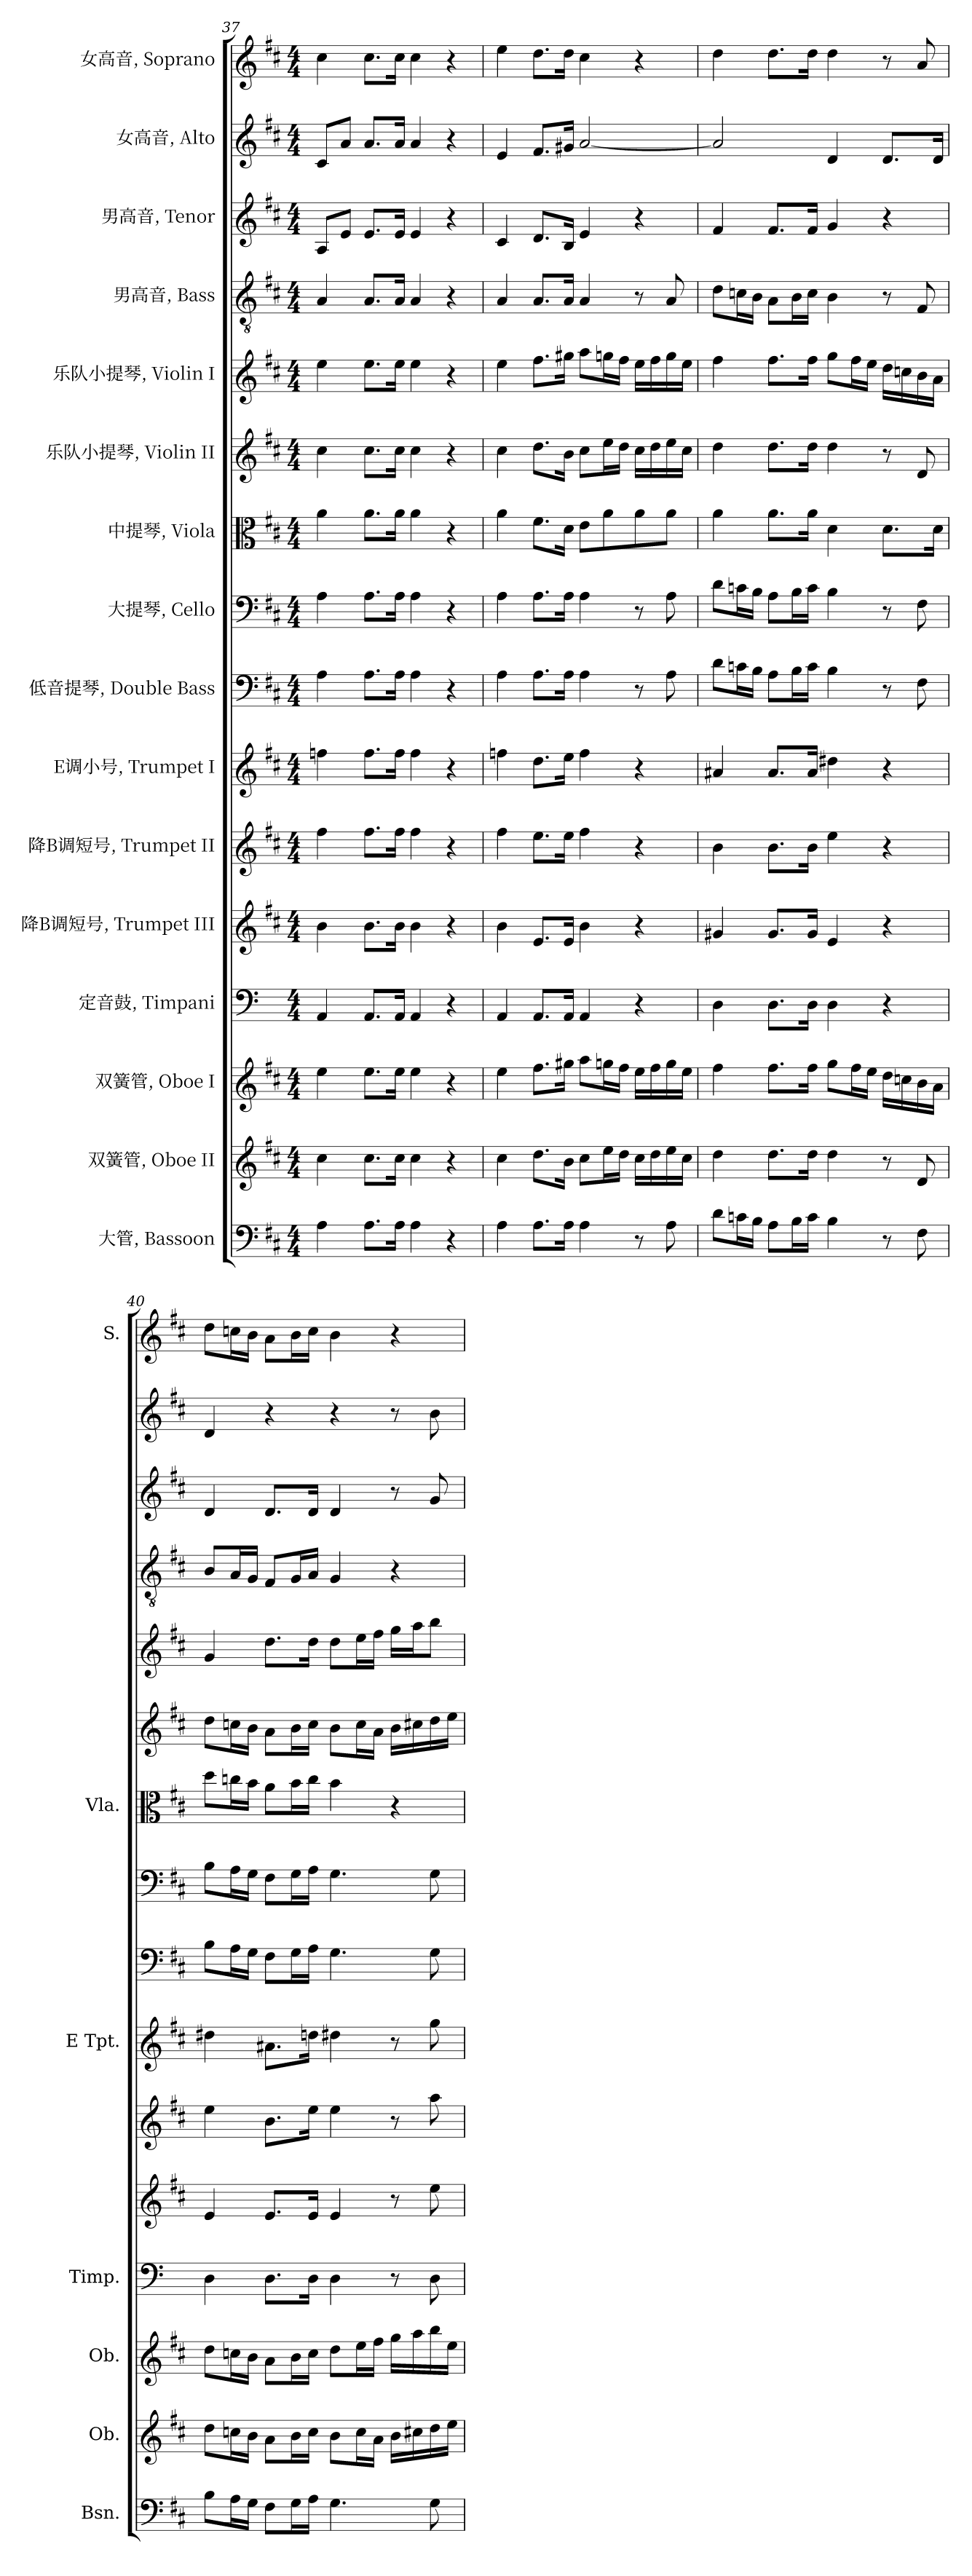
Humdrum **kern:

**kern	**kern	**kern	**kern	**kern	**kern	**kern	**kern	**kern	**kern	**kern	**kern	**kern	**kern	**kern	**kern
*part16	*part15	*part14	*part13	*part12	*part11	*part10	*part9	*part8	*part7	*part6	*part5	*part4	*part3	*part2	*part1
*staff16	*staff15	*staff14	*staff13	*staff12	*staff11	*staff10	*staff9	*staff8	*staff7	*staff6	*staff5	*staff4	*staff3	*staff2	*staff1
*I"大管, Bassoon	*I"双簧管, Oboe II	*I"双簧管, Oboe I	*I"定音鼓, Timpani	*I"降B调短号, Trumpet III	*I"降B调短号, Trumpet II	*I"E调小号, Trumpet I	*I"低音提琴, Double Bass	*I"大提琴, Cello	*I"中提琴, Viola	*I"乐队小提琴, Violin II	*I"乐队小提琴, Violin I	*I"男高音, Bass	*I"男高音, Tenor	*I"女高音, Alto	*I"女高音, Soprano
*I'Bsn.	*I'Ob.	*I'Ob.	*I'Timp.	*	*	*I'E Tpt.	*	*	*I'Vla.	*	*	*	*	*	*I'S.
*clefF4	*clefG2	*clefG2	*clefF4	*clefG2	*clefG2	*clefG2	*clefF4	*clefF4	*clefC3	*clefG2	*clefG2	*clefGv2	*clefG2	*clefG2	*clefG2
*	*	*	*	*ITrd1c2	*ITrd1c2	*ITrd-3c-4	*ITrd7c12	*	*	*	*	*	*	*	*
*k[f#c#]	*k[f#c#]	*k[f#c#]	*k[]	*k[]	*k[]	*k[b-e-a-d-g-c-]	*k[f#c#]	*k[f#c#]	*k[f#c#]	*k[f#c#]	*k[f#c#]	*k[f#c#]	*k[f#c#]	*k[f#c#]	*k[f#c#]
*M4/4	*M4/4	*M4/4	*M4/4	*M4/4	*M4/4	*M4/4	*M4/4	*M4/4	*M4/4	*M4/4	*M4/4	*M4/4	*M4/4	*M4/4	*M4/4
=37	=37	=37	=37	=37	=37	=37	=37	=37	=37	=37	=37	=37	=37	=37	=37
4A\	4cc#\	4ee\	4AA/	4a\	4ee\	4bb--X\	4AA\	4A\	4a\	4cc#\	4ee\	4A/	8A/L	8c#/L	4cc#\
.	.	.	.	.	.	.	.	.	.	.	.	.	8e/J	8a/J	.
8.A\L	8.cc#\L	8.ee\L	8.AA/L	8.a\L	8.ee\L	8.bb--\L	8.AA\L	8.A\L	8.a\L	8.cc#\L	8.ee\L	8.A/L	8.e/L	8.a/L	8.cc#\L
16A\Jk	16cc#\Jk	16ee\Jk	16AA/Jk	16a\Jk	16ee\Jk	16bb--\Jk	16AA\Jk	16A\Jk	16a\Jk	16cc#\Jk	16ee\Jk	16A/Jk	16e/Jk	16a/Jk	16cc#\Jk
4A\	4cc#\	4ee\	4AA/	4a\	4ee\	4bb--\	4AA\	4A\	4a\	4cc#\	4ee\	4A/	4e/	4a/	4cc#\
4r	4r	4r	4r	4r	4r	4r	4r	4r	4r	4r	4r	4r	4r	4r	4r
!!LO:PB:g=z
=38	=38	=38	=38	=38	=38	=38	=38	=38	=38	=38	=38	=38	=38	=38	=38
4A\	4cc#\	4ee\	4AA/	4a\	4ee\	4bb--X\	4AA\	4A\	4a\	4cc#\	4ee\	4A/	4c#/	4e/	4ee\
8.A\L	8.dd\L	8.ff#\L	8.AA/L	8.d/L	8.dd\L	8.gg-\L	8.AA\L	8.A\L	8.f#\L	8.dd\L	8.ff#\L	8.A/L	8.d/L	8.f#/L	8.dd\L
16A\Jk	16b\Jk	16gg#X\Jk	16AA/Jk	16d/Jk	16dd\Jk	16aa-\Jk	16AA\Jk	16A\Jk	16d\Jk	16b\Jk	16gg#X\Jk	16A/Jk	16B/Jk	16g#X/Jk	16dd\Jk
4A\	8cc#\L	8aa\L	4AA/	4a\	4ee\	4bb--\	4AA\	4A\	8e\L	8cc#\L	8aa\L	4A/	4e/	[2a/	4cc#\
.	16ee\L	16ggn\L	.	.	.	.	.	.	8a\	16ee\L	16ggn\L	.	.	.	.
.	16dd\JJ	16ff#\JJ	.	.	.	.	.	.	.	16dd\JJ	16ff#\JJ	.	.	.	.
8r	16cc#\LL	16ee\LL	4r	4r	4r	4r	8r	8r	8a\	16cc#\LL	16ee\LL	8r	4r	.	4r
.	16dd\	16ff#\	.	.	.	.	.	.	.	16dd\	16ff#\	.	.	.	.
8A\	16ee\	16gg\	.	.	.	.	8AA\	8A\	8a\J	16ee\	16gg\	8A/	.	.	.
.	16cc#\JJ	16ee\JJ	.	.	.	.	.	.	.	16cc#\JJ	16ee\JJ	.	.	.	.
=39	=39	=39	=39	=39	=39	=39	=39	=39	=39	=39	=39	=39	=39	=39	=39
8d\L	4dd\	4ff#\	4D\	4f#X/	4a\	4ddn/	8D\L	8d\L	4a\	4dd\	4ff#\	8d\L	4f#/	2a/]	4dd\
16cn\L	.	.	.	.	.	.	16Cn\L	16cn\L	.	.	.	16cn\L	.	.	.
16B\JJ	.	.	.	.	.	.	16BB\JJ	16B\JJ	.	.	.	16B\JJ	.	.	.
8A\L	8.dd\L	8.ff#\L	8.D\L	8.f#/L	8.a\L	8.dd/L	8AA\L	8A\L	8.a\L	8.dd\L	8.ff#\L	8A\L	8.f#/L	.	8.dd\L
16B\L	.	.	.	.	.	.	16BB\L	16B\L	.	.	.	16B\L	.	.	.
16c\JJ	16dd\Jk	16ff#\Jk	16D\Jk	16f#/Jk	16a\Jk	16dd/Jk	16C\JJ	16c\JJ	16a\Jk	16dd\Jk	16ff#\Jk	16c\JJ	16f#/Jk	.	16dd\Jk
4B\	4dd\	8gg\L	4D\	4d/	4dd\	4ggn\	4BB\	4B\	4d\	4dd\	8gg\L	4B\	4g/	4d/	4dd\
.	.	16ff#\L	.	.	.	.	.	.	.	.	16ff#\L	.	.	.	.
.	.	16ee\JJ	.	.	.	.	.	.	.	.	16ee\JJ	.	.	.	.
8r	8r	16dd\LL	4r	4r	4r	4r	8r	8r	8.d\L	8r	16dd\LL	8r	4r	8.d/L	8r
.	.	16ccn\	.	.	.	.	.	.	.	.	16ccn\	.	.	.	.
8F#\	8d/	16b\	.	.	.	.	8FF#\	8F#\	.	8d/	16b\	8F#/	.	.	8a/
.	.	16a\JJ	.	.	.	.	.	.	16d\Jk	.	16a\JJ	.	.	16d/Jk	.
!!LO:PB:g=z
=40	=40	=40	=40	=40	=40	=40	=40	=40	=40	=40	=40	=40	=40	=40	=40
8B\L	8dd\L	8dd\L	4D\	4d/	4dd\	4ggn\	8BB\L	8B\L	8dd\L	8dd\L	4g/	8B/L	4d/	4d/	8dd\L
16A\L	16ccn\L	16ccn\L	.	.	.	.	16AA\L	16A\L	16ccn\L	16ccn\L	.	16A/L	.	.	16ccn\L
16G\JJ	16b\JJ	16b\JJ	.	.	.	.	16GG\JJ	16G\JJ	16b\JJ	16b\JJ	.	16G/JJ	.	.	16b\JJ
8F#\L	8a\L	8a\L	8.D\L	8.d/L	8.a\L	8.ddn\L	8FF#\L	8F#\L	8a\L	8a\L	8.dd\L	8F#/L	8.d/L	4r	8a\L
16G\L	16b\L	16b\L	.	.	.	.	16GG\L	16G\L	16b\L	16b\L	.	16G/L	.	.	16b\L
16A\JJ	16cc\JJ	16cc\JJ	16D\Jk	16d/Jk	16dd\Jk	16gg-X\Jk	16AA\JJ	16A\JJ	16cc\JJ	16cc\JJ	16dd\Jk	16A/JJ	16d/Jk	.	16cc\JJ
4.G\	8b\L	8dd\L	4D\	4d/	4dd\	4ggn\	4.GG\	4.G\	4b\	8b\L	8dd\L	4G/	4d/	4r	4b\
.	16cc\L	16ee\L	.	.	.	.	.	.	.	16cc\L	16ee\L	.	.	.	.
.	16a\JJ	16ff#\JJ	.	.	.	.	.	.	.	16a\JJ	16ff#\JJ	.	.	.	.
.	16b\LL	16gg\LL	8r	8r	8r	8r	.	.	4r	16b\LL	16gg\LL	4r	8r	8r	4r
.	16cc#X\	16aa\	.	.	.	.	.	.	.	16cc#X\	16aa\J	.	.	.	.
8G\	16dd\	16bb\	8D\	8dd\	8gg\	8ccc-\	8GG\	8G\	.	16dd\	8bb\J	.	8g/	8b\	.
.	16ee\JJ	16ee\JJ	.	.	.	.	.	.	.	16ee\JJ	.	.	.	.	.
=	=	=	=	=	=	=	=	=	=	=	=	=	=	=	=
*-	*-	*-	*-	*-	*-	*-	*-	*-	*-	*-	*-	*-	*-	*-	*-
